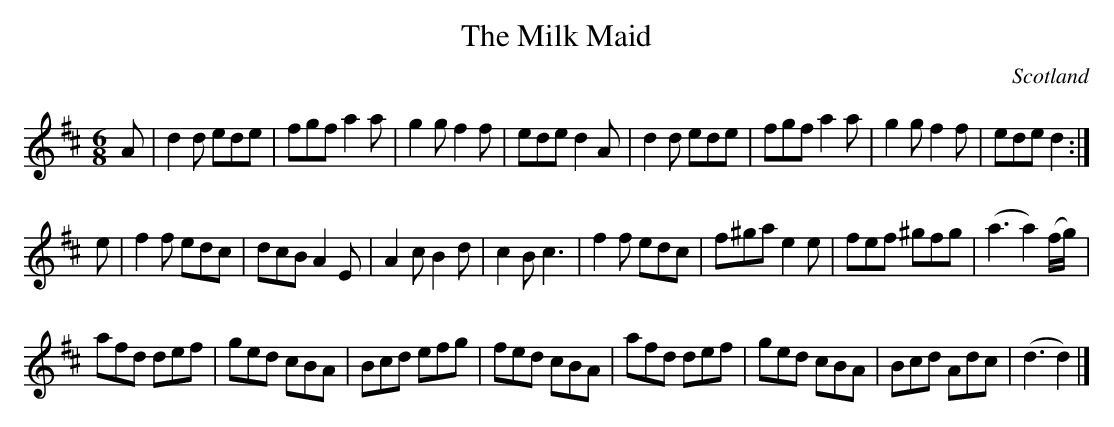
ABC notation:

X:1
T:Milk Maid, The
O:Scotland
O:England
M:6/8
K:D
A|\
d2d ede| fgf a2a| g2g f2f| ede d2A|\
d2d ede| fgf a2a| g2g f2f| ede d2:|
e|\
f2f edc| dcB A2E| A2c B2d| c2B c3|\
f2f edc| f^ga e2e| fef ^gfg| (a3 a2)(f/g/)|
afd def| ged cBA| Bcd efg| fed cBA|\
afd def| ged cBA| Bcd Adc| (d3 d2)|]
